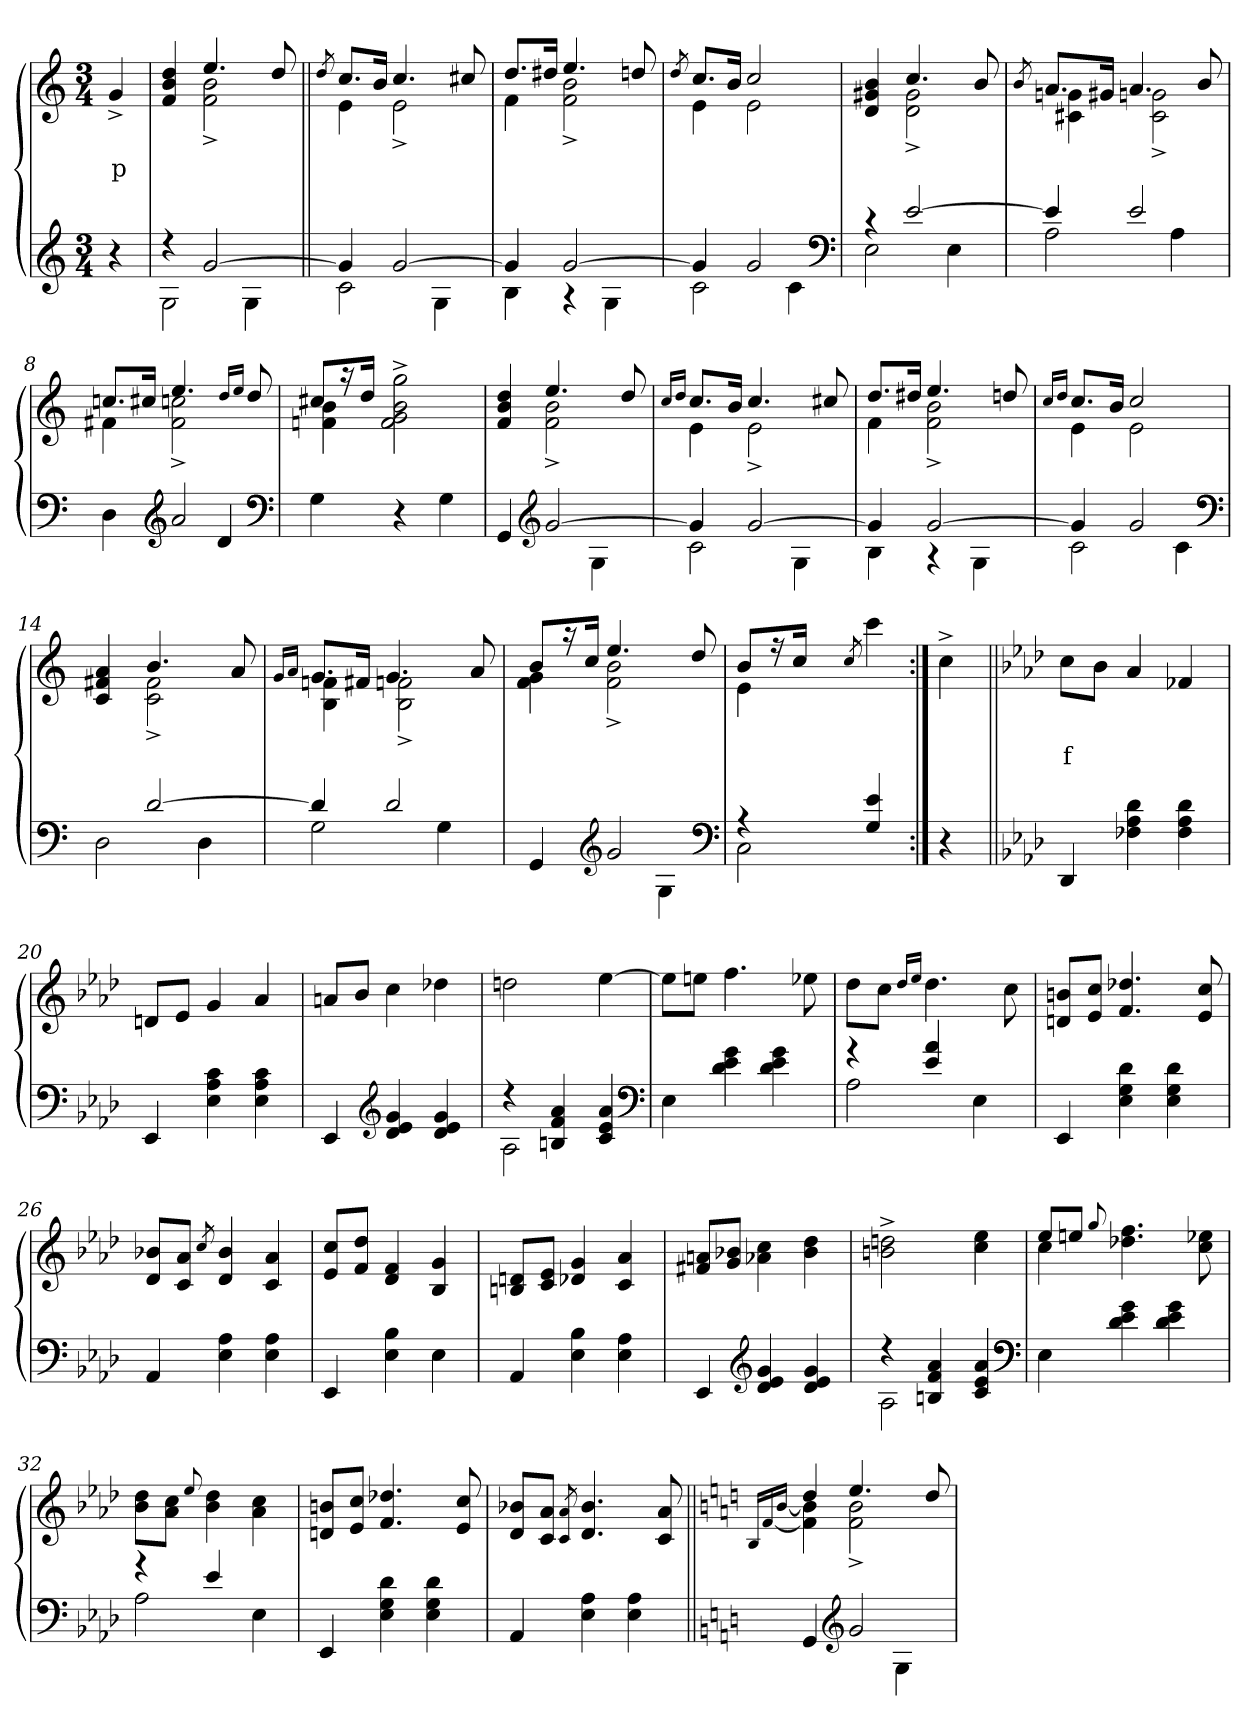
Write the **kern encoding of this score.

**kern	**kern	**text
*part2	*part1	*part1
*staff2	*staff1	*staff1
*clefG2	*clefG2	*
*k[]	*k[]	*
*M3/4	*M3/4	*
=1	=1	=1
4r	4g^>	p
=2	=2	=2
*^	*^	*
4r	2G	4dd 4b 4f	4ryy	.
[2g	.	4.ee	2b^> 2f^>	.
.	4G	.	.	.
.	.	8dd	.	.
=3||	=3||	=3||	=3||	=3||
.	.	8qdd	.	.
4g]	2c	8.ccL	4e	.
.	.	16bJk	.	.
[2g	.	4.cc	2e^>	.
.	4G	.	.	.
.	.	8cc#X	.	.
=4	=4	=4	=4	=4
4g]	4B	8.ddL	4f	.
.	.	16dd#XJk	.	.
[2g	4r	4.ee	2b^> 2f^>	.
.	4G	.	.	.
.	.	8ddn	.	.
=5	=5	=5	=5	=5
.	.	8qdd/	.	.
4g]	2c	8.cc/L	4e\	.
.	.	16b/Jk	.	.
2g	.	2cc/	2e\	.
.	4c	.	.	.
*clefF4	*	*	*	*
=6	=6	=6	=6	=6
4r	2E	4b 4g#X 4d	4ryy	.
[2e	.	4.cc/	2g#^> 2d\^>	.
.	4E	.	.	.
.	.	8b/	.	.
=7	=7	=7	=7	=7
.	.	8qb	.	.
4e]	2A	8.aL	4gn 4c#X	.
.	.	16g#XJk	.	.
2e	.	4.a	2gn^> 2c#^>	.
.	4A	.	.	.
.	.	8b	.	.
=8	=8	=8	=8	=8
4ryy	4D	8.ccn/L	4f#X\	.
.	.	16cc#X/Jk	.	.
*clefG2	*	*	*	*
2a	4ryy	4.ee/	2ccn^> 2f#\^>	.
.	4d/	.	.	.
.	.	16qdd/L	.	.
.	.	16qee/J	.	.
.	.	8dd/	.	.
*v	*v	*	*	*
*clefF4	*	*	*
=9	=9	=9	=9
4G	8cc#XL	4b 4fn	.
.	16r	.	.
.	16ddJk	.	.
4r	2ryy	2gg^> 2b^> 2g^> 2f^>	.
4G	.	.	.
=10	=10	=10	=10
*^	*	*	*
4GG	2ryy	4dd 4b 4f	4ryy	.
*clefG2	*	*	*	*
[2g	.	4.ee/	2b^> 2f\^>	.
.	4G	.	.	.
.	.	8dd/	.	.
=11	=11	=11	=11	=11
.	.	16qccL	.	.
.	.	16qddJ	.	.
4g]	2c	8.ccL	4e	.
.	.	16bJk	.	.
[2g	.	4.cc	2e^>	.
.	4G	.	.	.
.	.	8cc#X	.	.
=12	=12	=12	=12	=12
4g]	4B	8.ddL	4f	.
.	.	16dd#XJk	.	.
[2g	4r	4.ee	2b^> 2f^>	.
.	4G	.	.	.
.	.	8ddn	.	.
=13	=13	=13	=13	=13
.	.	16qcc/L	.	.
.	.	16qdd/J	.	.
4g]	2c	8.cc/L	4e\	.
.	.	16b/Jk	.	.
2g	.	2cc/	2e\	.
.	4c	.	.	.
*clefF4	*	*	*	*
=14	=14	=14	=14	=14
4ryy	2D	4a 4f#X 4c	4ryy	.
[2d	.	4.b	2f#^> 2c^>	.
.	4D	.	.	.
.	.	8a/	.	.
=15	=15	=15	=15	=15
.	.	16qgL	.	.
.	.	16qaJ	.	.
4d]	2G	8.gL	4fn 4B	.
.	.	16f#XJk	.	.
2d	.	4.g	2fn^> 2B^>	.
.	4G	.	.	.
.	.	8a	.	.
=16	=16	=16	=16	=16
4GG	2ryy	8bL	4g 4f	.
.	.	16r	.	.
.	.	16ccJk	.	.
*clefG2	*	*	*	*
2g	.	4.ee	2b^> 2f^>	.
.	4G	.	.	.
.	.	8dd	.	.
*clefF4	*	*	*	*
=17	=17	=17	=17	=17
4r	2C	8bL	4e	.
.	.	16r	.	.
.	.	16ccJk	.	.
4ryy	.	4ryy	2ryy	.
.	.	8qcc	.	.
4G/ 4e/	4ryy	4ccc	.	.
*v	*v	*	*	*
*	*v	*v	*
=18:|!	=18:|!	=18:|!
4r	4cc^>	.
=19||	=19||	=19||
*k[b-e-a-d-]	*k[b-e-a-d-]	*
4DD-	8cc\L	f
.	8b-J	.
4d- 4A- 4F-X	4a-	.
4d- 4A- 4F-	4f-X	.
=20	=20	=20
4EE-	8dnL	.
.	8e-J	.
4c 4A- 4E-	4g	.
4c 4A- 4E-	4a-	.
=21	=21	=21
4EE-	8anL	.
.	8b-J	.
*clefG2	*	*
4g 4e- 4d-	4cc\	.
4g 4e- 4d-	4dd-X\	.
=22	=22	=22
*^	*	*
4r	2A-	2ddn	.
4a- 4f 4Bn	.	.	.
4a- 4e- 4c	4ryy	[4ee-	.
*v	*v	*	*
*clefF4	*	*
=23	=23	=23
4E-	8ee-L]	.
.	8eenJ	.
4g 4e- 4d-	4.ff	.
4g 4e- 4d-	.	.
.	8ee-X	.
=24	=24	=24
*^	*	*
4r	2A-	8dd-L	.
.	.	8ccJ	.
.	.	16qdd-/L	.
.	.	16qee-/J	.
4a- 4e-/	.	4.dd-	.
4ryy	4E-	.	.
.	.	8cc	.
*v	*v	*	*
=25	=25	=25
4EE-	8bn 8dnL	.
.	8cc 8e-J	.
4d- 4G 4E-	4.dd-X 4.f	.
4d- 4G 4E-	.	.
.	8cc 8e-	.
=26	=26	=26
4AA-	8b-X 8d-L	.
.	8a- 8cJ	.
.	8qcc/	.
4A- 4E-	4b- 4d-	.
4A- 4E-	4a- 4c	.
=27	=27	=27
4EE-	8cc 8e-L	.
.	8dd- 8fJ	.
4B- 4E-	4f 4d-	.
4E-	4g 4B-	.
=28	=28	=28
4AA-	8dn 8BnL	.
.	8e- 8cJ	.
4B- 4E-	4g 4d-X	.
4A- 4E-	4a- 4c	.
=29	=29	=29
4EE-	8an 8f#XL	.
.	8b-X 8gJ	.
*clefG2	*	*
4g 4e- 4d-	4cc 4a-X\	.
4g 4e- 4d-	4dd- 4b-\	.
=30	=30	=30
*^	*	*
4r	2A-	2ddn^> 2bn^>	.
4a- 4f 4Bn	.	.	.
4a- 4e- 4c	4ryy	4ee- 4cc	.
*v	*v	*	*
*clefF4	*	*
=31	=31	=31
*	*^	*
4E-	8ee-L	4cc	.
.	8eenJ	.	.
.	.	8qqgg/	.
4g 4d- 4e-	2ryy	4.ff 4.dd-X	.
4g 4d- 4e-	.	.	.
.	.	8ee-X 8cc	.
*	*v	*v	*
=32	=32	=32
*^	*	*
4r	2A-	8dd- 8b-L	.
.	.	8cc 8a-J	.
.	.	8qqee-/	.
4e-	.	4dd- 4b-	.
4ryy	4E-	4cc 4a-	.
*v	*v	*	*
=33	=33	=33
4EE-	8bn 8dnL	.
.	8cc 8e-J	.
4d- 4G 4E-	4.dd-X 4.f	.
4d- 4G 4E-	.	.
.	8cc 8e-	.
=34	=34	=34
4AA-	8b-X 8d-L	.
.	8a- 8cJ	.
.	8qc 8qa-	.
4A- 4E-	4.b- 4.d-	.
4A- 4E-	.	.
.	8a- 8c	.
=35||	=35||	=35||
*k[]	*k[]	*
.	16qB/L	.
.	[16qf/	.
.	[16qb/J	.
*^	*^	*
4GG	2ryy	4dd	4b] 4f]	.
*clefG2	*	*	*	*
2g	.	4.ee	2b^> 2f^>	.
.	4G	.	.	.
.	.	8dd	.	.
*v	*v	*	*	*
*	*v	*v	*
=	=	=
*-	*-	*-
